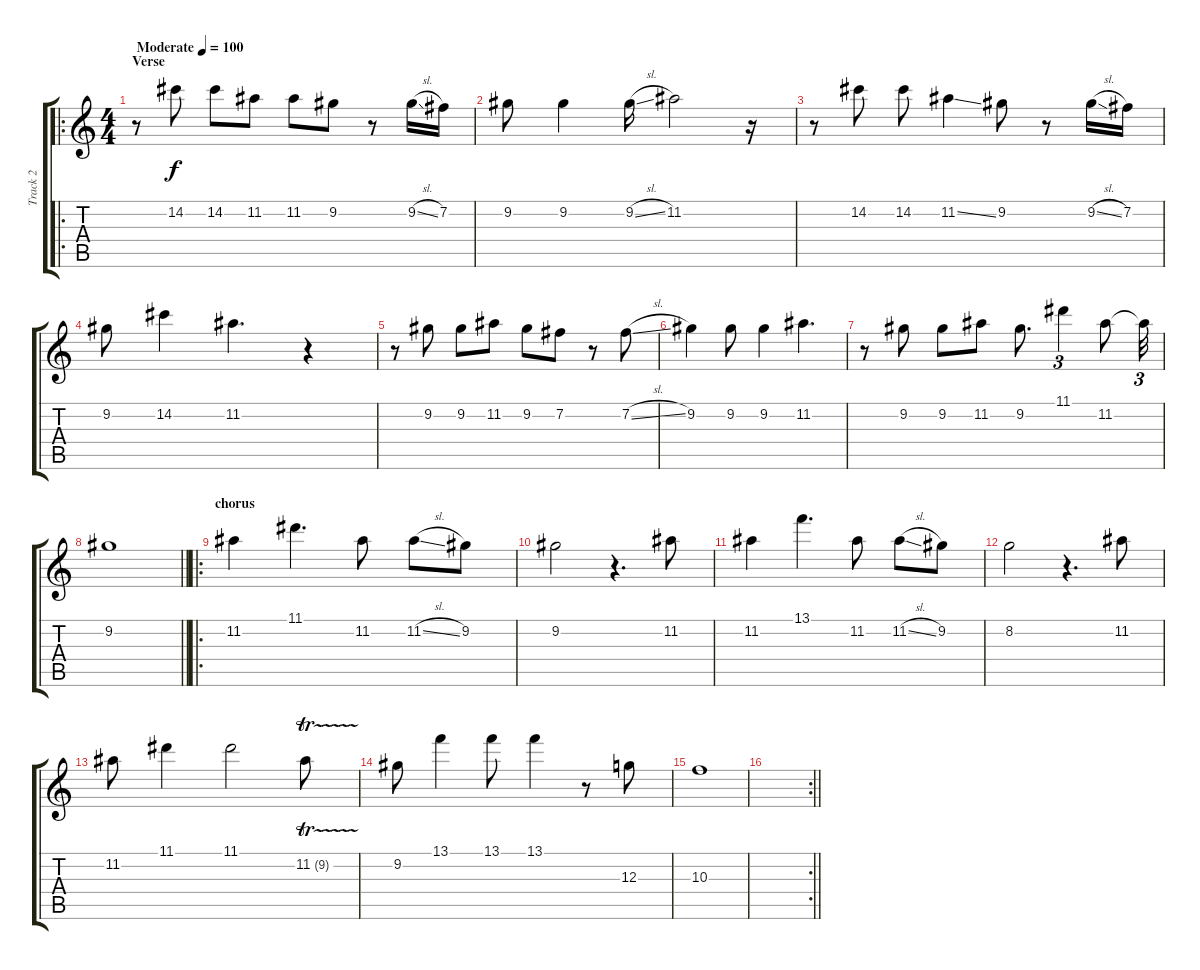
\track ("Track 2" "Track 2") {instrument acousticguitarsteel}
\staff {score tabs}
\tuning (E4 B3 G3 D3 A2 E2) {hide}
\ro
\ts (4 4)
\section ("" "Verse")
\tempo (100 "Moderate")
\clef g2
\ks c
r.8{dy f instrument acousticguitarsteel} 14.2.8 14.2.8 11.2.8 11.2.8 9.2.8 r.8 9.2{sl}.16 7.2.16 |
9.2.8 9.2.4 9.2{sl}.16 11.2.2 r.16 |
r.8 14.2.8 14.2.8 11.2{ss}.4 9.2.8 r.8 9.2{sl}.16 7.2.16 |
9.2.8 14.2.4 11.2.4{d} r.4 |
r.8 9.2.8 9.2.8 11.2.8 9.2.8 7.2.8 r.8 7.2{sl}.8 |
9.2.4 9.2.8 9.2.4 11.2.4{d} |
r.8 9.2.8 9.2.8 11.2.8 9.2.8{d} 11.1.4{tu (3 2)} 11.2.8 11.2{t}.32{tu (3 2)} |
\barLineRight lightlight
9.2.1 |
\ro
\section ("" "chorus")
11.2.4 11.1.4{d} 11.2.8 11.2{sl}.8 9.2.8 |
9.2.2 r.4{d} 11.2.8 |
11.2.4 13.1.4{d} 11.2.8 11.2{sl}.8 9.2.8 |
8.2.2 r.4{d} 11.2.8 |
11.2.8 11.1.4 11.1.2 11.2{tr (9 16)}.8 |
9.2.8 13.1.4 13.1.8 13.1.4 r.8 12.3.8 |
10.3.1 |
\rc 2
\barLineRight lightlight
